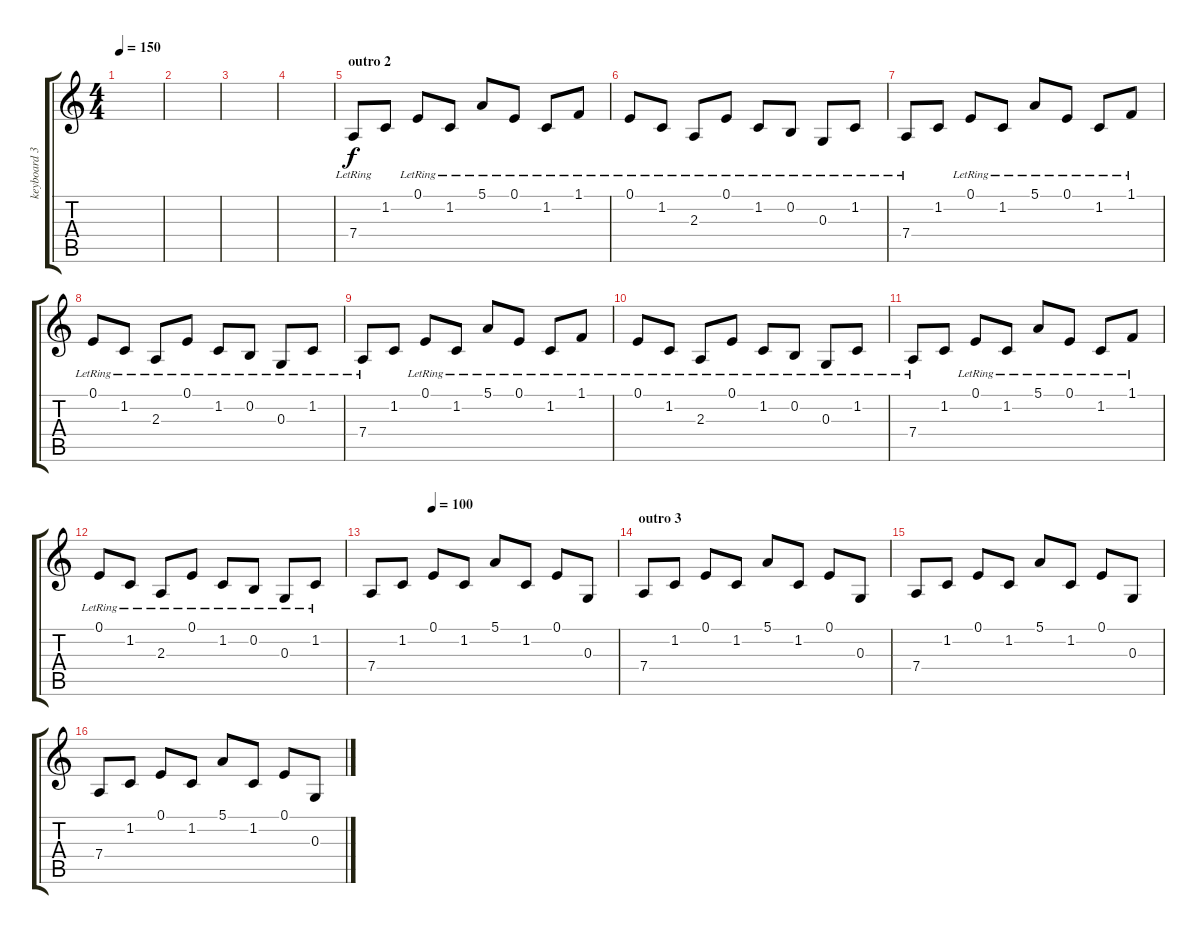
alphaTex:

\track ("keyboard 3 " "keyboard 3") {instrument fx5brightness}
\staff {score tabs}
\tuning (E4 B3 G3 D3 A2 E2) {hide}
\ts (4 4)
\tempo 150
\clef g2
\ks c
|
|
|
|
\section ("" "outro 2")
7.4{lr}.8{volume 13 balance 0} 1.2.8 0.1{lr}.8 1.2{lr}.8 5.1{lr}.8 0.1{lr}.8 1.2{lr}.8 1.1{lr}.8 |
0.1{lr}.8 1.2{lr}.8 2.3{lr}.8 0.1{lr}.8 1.2{lr}.8 0.2{lr}.8 0.3{lr}.8 1.2{lr}.8 |
7.4{lr}.8{balance 16} 1.2.8 0.1{lr}.8 1.2{lr}.8 5.1{lr}.8 0.1{lr}.8 1.2{lr}.8 1.1{lr}.8 |
0.1{lr}.8 1.2{lr}.8 2.3{lr}.8 0.1{lr}.8 1.2{lr}.8 0.2{lr}.8 0.3{lr}.8 1.2{lr}.8 |
7.4{lr}.8{balance 0} 1.2.8 0.1{lr}.8 1.2{lr}.8 5.1{lr}.8 0.1{lr}.8 1.2{lr}.8 1.1{lr}.8 |
0.1{lr}.8 1.2{lr}.8 2.3{lr}.8 0.1{lr}.8 1.2{lr}.8 0.2{lr}.8 0.3{lr}.8 1.2{lr}.8 |
7.4{lr}.8{balance 16} 1.2.8 0.1{lr}.8 1.2{lr}.8 5.1{lr}.8 0.1{lr}.8 1.2{lr}.8 1.1{lr}.8 |
0.1{lr}.8 1.2{lr}.8 2.3{lr}.8 0.1{lr}.8 1.2{lr}.8 0.2{lr}.8 0.3{lr}.8 1.2{lr}.8 |
\tempo (100 0.25)
7.4.8{balance 0} 1.2.8 0.1.8 1.2.8 5.1.8 1.2.8 0.1.8 0.3.8 |
\section ("" "outro 3")
7.4.8{balance 16} 1.2.8 0.1.8 1.2.8 5.1.8 1.2.8 0.1.8 0.3.8 |
7.4.8{balance 0} 1.2.8 0.1.8 1.2.8 5.1.8{balance 16} 1.2.8 0.1.8 0.3.8 |
7.4.8{balance 0} 1.2.8 0.1.8 1.2.8 5.1.8{balance 16} 1.2.8 0.1.8 0.3.8
